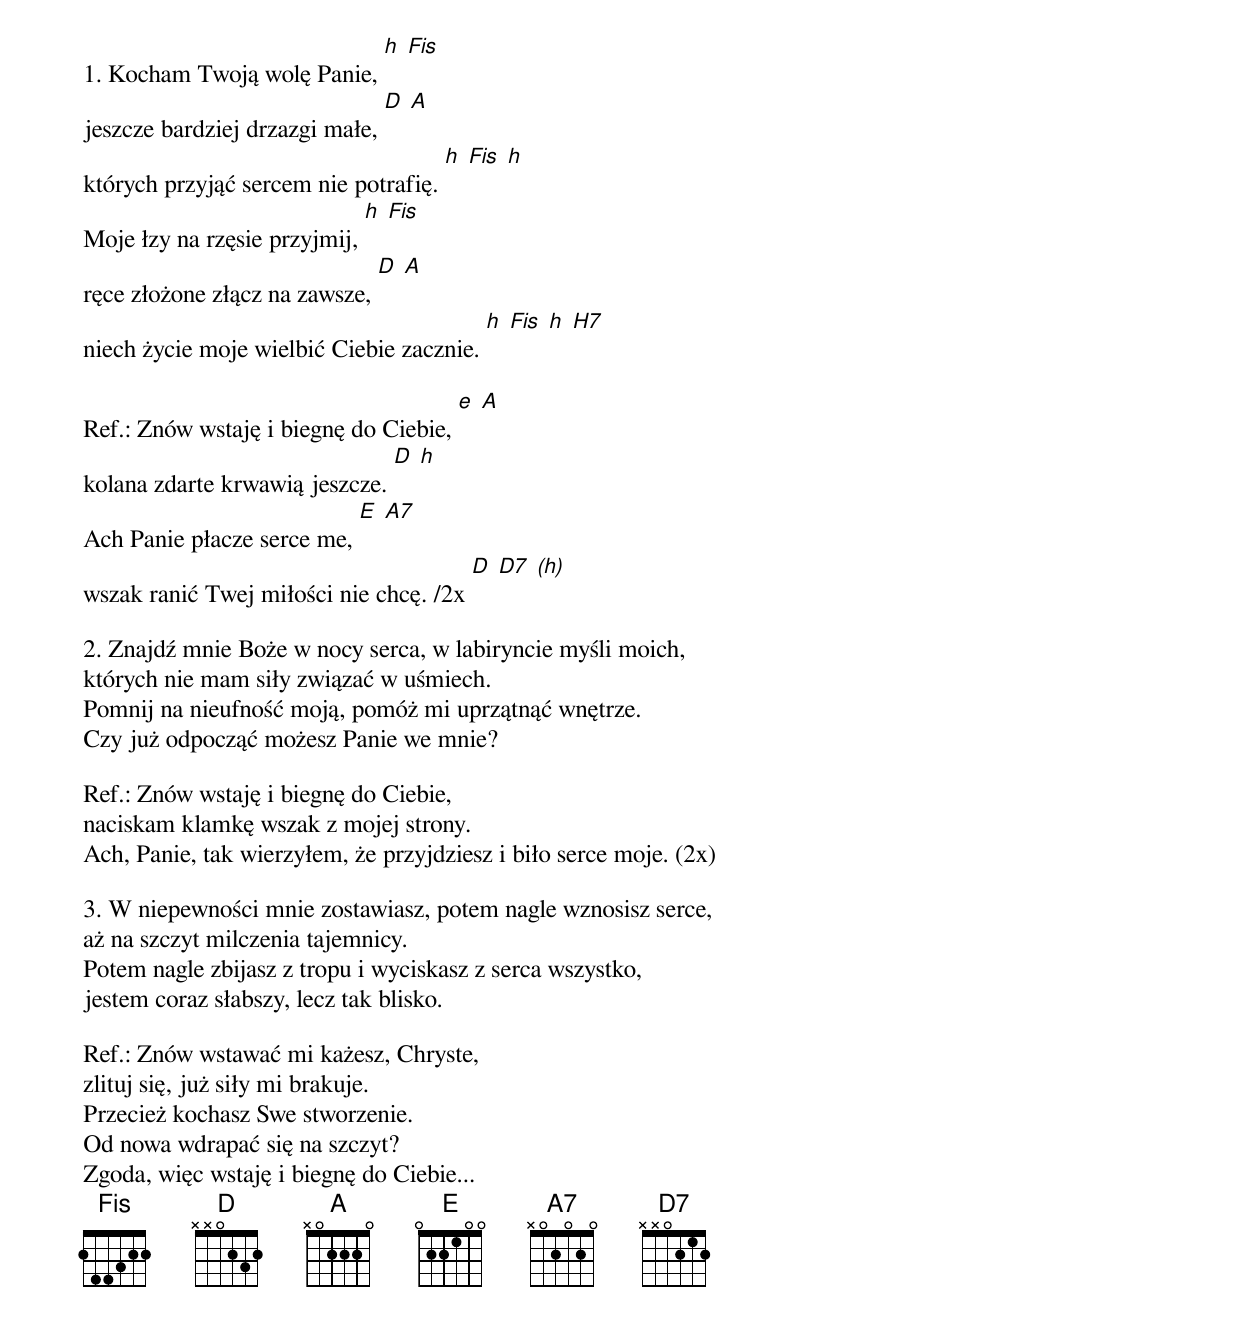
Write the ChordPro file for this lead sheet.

1. Kocham Twoją wolę Panie, [h] [Fis]
jeszcze bardziej drzazgi małe, [D] [A]
których przyjąć sercem nie potrafię. [h] [Fis] [h]
Moje łzy na rzęsie przyjmij, [h] [Fis]
ręce złożone złącz na zawsze, [D] [A]
niech życie moje wielbić Ciebie zacznie. [h] [Fis] [h] [H7]

Ref.: Znów wstaję i biegnę do Ciebie, [e] [A]
kolana zdarte krwawią jeszcze. [D] [h]
Ach Panie płacze serce me, [E] [A7]
wszak ranić Twej miłości nie chcę. /2x [D] [D7] [(h)]

2. Znajdź mnie Boże w nocy serca, w labiryncie myśli moich,
których nie mam siły związać w uśmiech.
Pomnij na nieufność moją, pomóż mi uprzątnąć wnętrze.
Czy już odpocząć możesz Panie we mnie?

Ref.: Znów wstaję i biegnę do Ciebie,
naciskam klamkę wszak z mojej strony.
Ach, Panie, tak wierzyłem, że przyjdziesz i biło serce moje. (2x)

3. W niepewności mnie zostawiasz, potem nagle wznosisz serce,
aż na szczyt milczenia tajemnicy.
Potem nagle zbijasz z tropu i wyciskasz z serca wszystko,
jestem coraz słabszy, lecz tak blisko.

Ref.: Znów wstawać mi każesz, Chryste,
zlituj się, już siły mi brakuje.
Przecież kochasz Swe stworzenie.
Od nowa wdrapać się na szczyt?
Zgoda, więc wstaję i biegnę do Ciebie...
